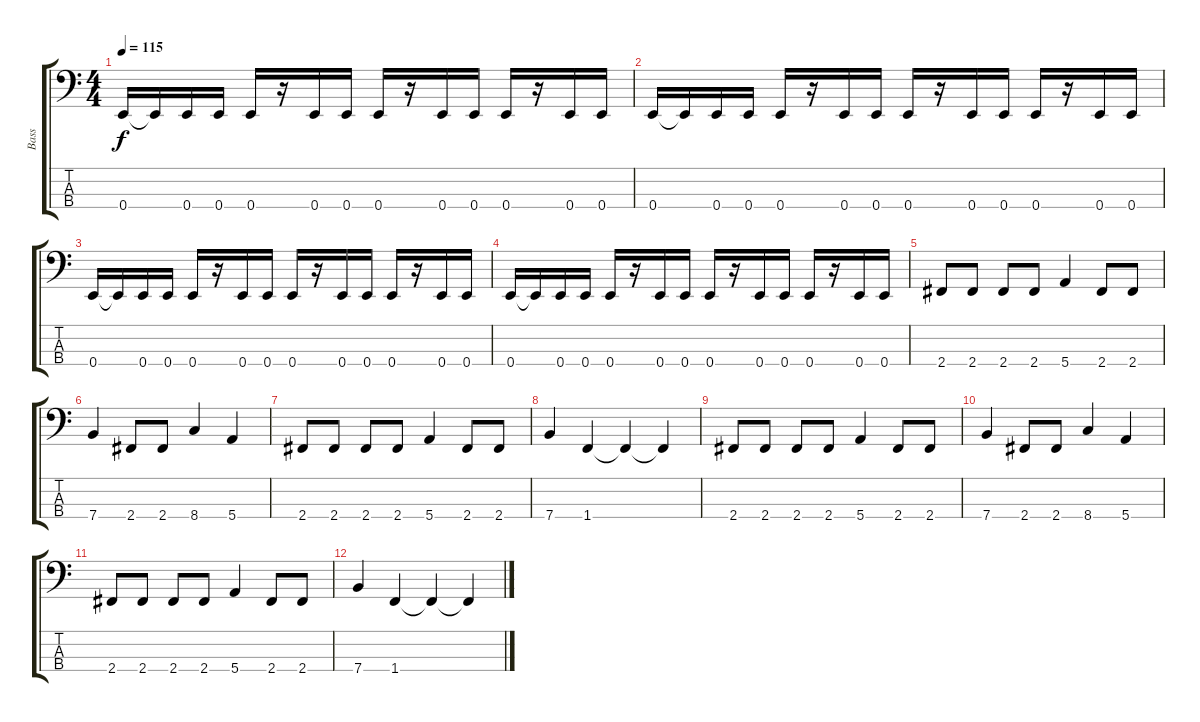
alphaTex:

\track ("Bass" "Bass") {instrument electricbasspick}
\staff {score tabs}
\tuning (G2 D2 A1 E1) {hide}
\ts (4 4)
\tempo 115
\clef f4
\ks c
0.4.16{dy f} 0.4{t}.16 0.4.16 0.4.16 0.4.16 r.16 0.4.16 0.4.16 0.4.16 r.16 0.4.16 0.4.16 0.4.16 r.16 0.4.16 0.4.16 |
0.4.16 0.4{t}.16 0.4.16 0.4.16 0.4.16 r.16 0.4.16 0.4.16 0.4.16 r.16 0.4.16 0.4.16 0.4.16 r.16 0.4.16 0.4.16 |
0.4.16 0.4{t}.16 0.4.16 0.4.16 0.4.16 r.16 0.4.16 0.4.16 0.4.16 r.16 0.4.16 0.4.16 0.4.16 r.16 0.4.16 0.4.16 |
0.4.16 0.4{t}.16 0.4.16 0.4.16 0.4.16 r.16 0.4.16 0.4.16 0.4.16 r.16 0.4.16 0.4.16 0.4.16 r.16 0.4.16 0.4.16 |
2.4.8 2.4.8 2.4.8 2.4.8 5.4.4 2.4.8 2.4.8 |
7.4.4 2.4.8 2.4.8 8.4.4 5.4.4 |
2.4.8 2.4.8 2.4.8 2.4.8 5.4.4 2.4.8 2.4.8 |
7.4.4 1.4.4 1.4{t}.4 1.4{t}.4 |
2.4.8 2.4.8 2.4.8 2.4.8 5.4.4 2.4.8 2.4.8 |
7.4.4 2.4.8 2.4.8 8.4.4 5.4.4 |
2.4.8 2.4.8 2.4.8 2.4.8 5.4.4 2.4.8 2.4.8 |
7.4.4 1.4.4 1.4{t}.4 1.4{t}.4
